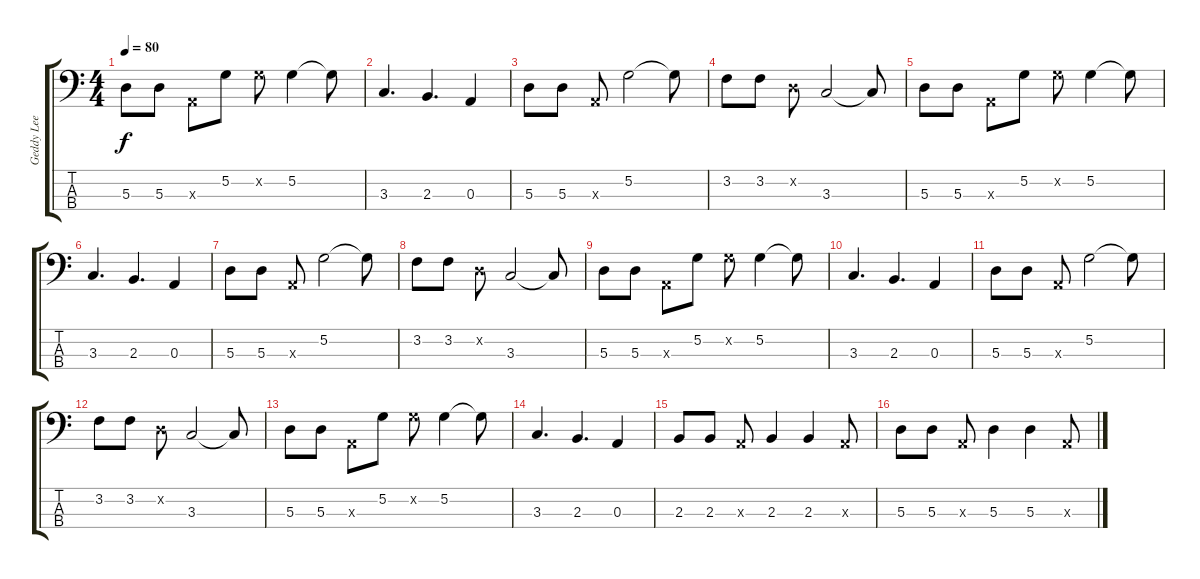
\track ("Geddy Lee" "Geddy Lee") {instrument electricbassfinger}
\staff {score tabs}
\tuning (G2 D2 A1 E1) {hide}
\ts (4 4)
\tempo 80
\clef f4
\ks c
5.3.8{dy f} 5.3.8 0.3{x}.8 5.2.8 5.2{x}.8 5.2.4 5.2{t}.8 |
3.3.4{d} 2.3.4{d} 0.3.4 |
5.3.8 5.3.8 0.3{x}.8 5.2.2 5.2{t}.8 |
3.2.8 3.2.8 0.2{x}.8 3.3.2 3.3{t}.8 |
5.3.8 5.3.8 0.3{x}.8 5.2.8 5.2{x}.8 5.2.4 5.2{t}.8 |
3.3.4{d} 2.3.4{d} 0.3.4 |
5.3.8 5.3.8 0.3{x}.8 5.2.2 5.2{t}.8 |
3.2.8 3.2.8 0.2{x}.8 3.3.2 3.3{t}.8 |
5.3.8 5.3.8 0.3{x}.8 5.2.8 5.2{x}.8 5.2.4 5.2{t}.8 |
3.3.4{d} 2.3.4{d} 0.3.4 |
5.3.8 5.3.8 0.3{x}.8 5.2.2 5.2{t}.8 |
3.2.8 3.2.8 0.2{x}.8 3.3.2 3.3{t}.8 |
5.3.8 5.3.8 0.3{x}.8 5.2.8 5.2{x}.8 5.2.4 5.2{t}.8 |
3.3.4{d} 2.3.4{d} 0.3.4 |
2.3.8 2.3.8 0.3{x}.8 2.3.4 2.3.4 0.3{x}.8 |
5.3.8 5.3.8 0.3{x}.8 5.3.4 5.3.4 0.3{x}.8
